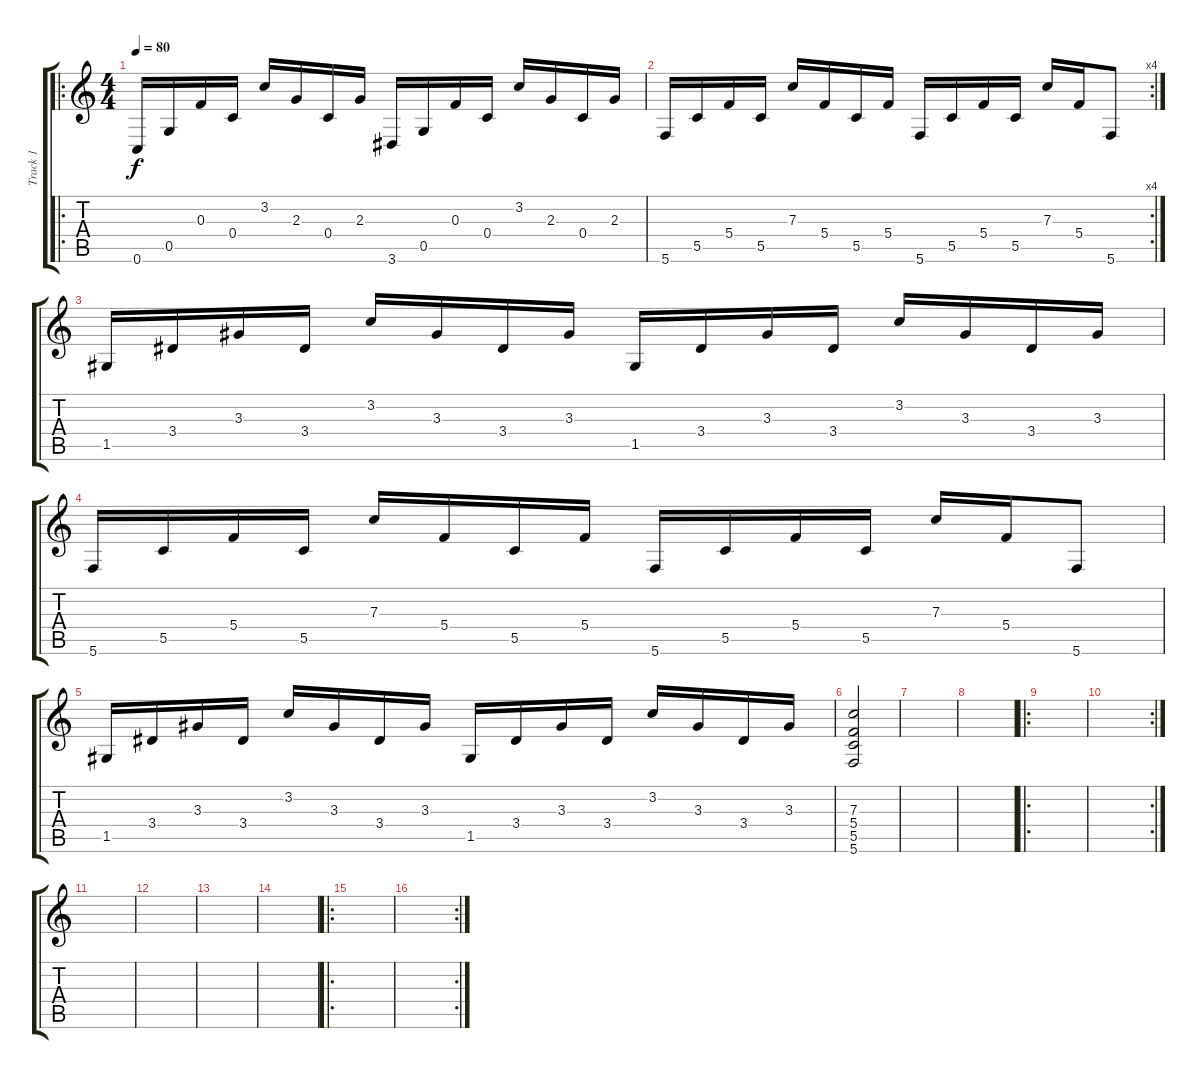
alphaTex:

\track ("Track 1" "Track 1") {instrument acousticguitarsteel}
\staff {score tabs}
\tuning (D4 A3 F3 C3 G2 C2) {hide}
\ro
\ts (4 4)
\tempo 80
\clef g2
\ks c
0.6.16{dy f} 0.5.16 0.3.16 0.4.16 3.2.16 2.3.16 0.4.16 2.3.16 3.6.16 0.5.16 0.3.16 0.4.16 3.2.16 2.3.16 0.4.16 2.3.16 |
\rc 4
5.6.16 5.5.16 5.4.16 5.5.16 7.3.16 5.4.16 5.5.16 5.4.16 5.6.16 5.5.16 5.4.16 5.5.16 7.3.16 5.4.16 5.6.8 |
1.5.16 3.4.16 3.3.16 3.4.16 3.2.16 3.3.16 3.4.16 3.3.16 1.5.16 3.4.16 3.3.16 3.4.16 3.2.16 3.3.16 3.4.16 3.3.16 |
5.6.16 5.5.16 5.4.16 5.5.16 7.3.16 5.4.16 5.5.16 5.4.16 5.6.16 5.5.16 5.4.16 5.5.16 7.3.16 5.4.16 5.6.8 |
1.5.16 3.4.16 3.3.16 3.4.16 3.2.16 3.3.16 3.4.16 3.3.16 1.5.16 3.4.16 3.3.16 3.4.16 3.2.16 3.3.16 3.4.16 3.3.16 |
(7.3 5.4 5.5 5.6).2 |
|
|
\ro
|
\rc 2
|
|
|
|
|
\ro
|
\rc 2
